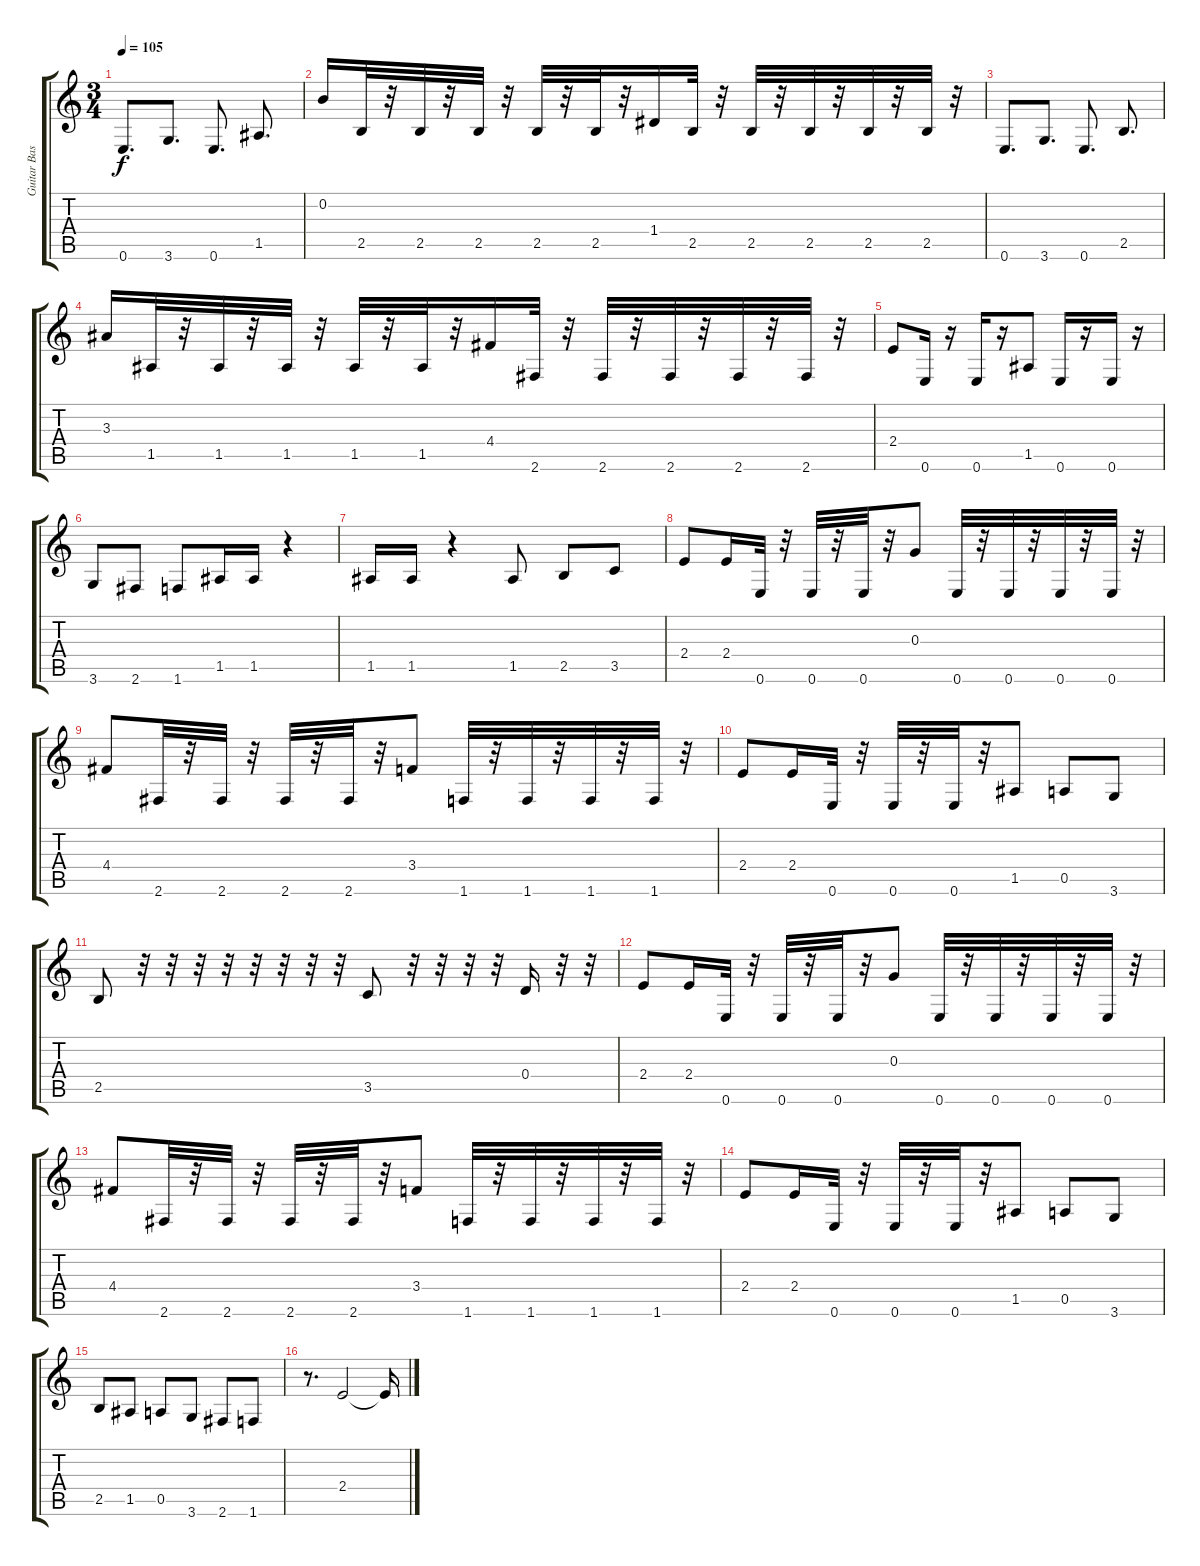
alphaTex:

\track ("Guitar Base" "Guitar Bas") {instrument overdrivenguitar}
\staff {score tabs}
\tuning (E4 B3 G3 D3 A2 E2) {hide}
\ts (3 4)
\tempo 105
\clef g2
\ks c
0.6.8{d dy f} 3.6.8{d} 0.6.8{d} 1.5.8{d} |
0.2.16 2.5.32 r.32 2.5.32 r.32 2.5.32 r.32 2.5.32 r.32 2.5.32 r.32 1.4.16 2.5.32 r.32 2.5.32 r.32 2.5.32 r.32 2.5.32 r.32 2.5.32 r.32 |
0.6.8{d} 3.6.8{d} 0.6.8{d} 2.5.8{d} |
3.3.16 1.5.32 r.32 1.5.32 r.32 1.5.32 r.32 1.5.32 r.32 1.5.32 r.32 4.4.16 2.6.32 r.32 2.6.32 r.32 2.6.32 r.32 2.6.32 r.32 2.6.32 r.32 |
2.4.8 0.6.16 r.16 0.6.16 r.16 1.5.8 0.6.16 r.16 0.6.16 r.16 |
3.6.8 2.6.8 1.6.8 1.5.16 1.5.16 r.4 |
1.5.16 1.5.16 r.4 1.5.8 2.5.8 3.5.8 |
2.4.8 2.4.16 0.6.32 r.32 0.6.32 r.32 0.6.32 r.32 0.3.8 0.6.32 r.32 0.6.32 r.32 0.6.32 r.32 0.6.32 r.32 |
4.4.8 2.6.32 r.32 2.6.32 r.32 2.6.32 r.32 2.6.32 r.32 3.4.8 1.6.32 r.32 1.6.32 r.32 1.6.32 r.32 1.6.32 r.32 |
2.4.8 2.4.16 0.6.32 r.32 0.6.32 r.32 0.6.32 r.32 1.5.8 0.5.8 3.6.8 |
2.5.8 r.32 r.32 r.32 r.32 r.32 r.32 r.32 r.32 3.5.8 r.32 r.32 r.32 r.32 0.4.16 r.32 r.32 |
2.4.8 2.4.16 0.6.32 r.32 0.6.32 r.32 0.6.32 r.32 0.3.8 0.6.32 r.32 0.6.32 r.32 0.6.32 r.32 0.6.32 r.32 |
4.4.8 2.6.32 r.32 2.6.32 r.32 2.6.32 r.32 2.6.32 r.32 3.4.8 1.6.32 r.32 1.6.32 r.32 1.6.32 r.32 1.6.32 r.32 |
2.4.8 2.4.16 0.6.32 r.32 0.6.32 r.32 0.6.32 r.32 1.5.8 0.5.8 3.6.8 |
2.5.8 1.5.8 0.5.8 3.6.8 2.6.8 1.6.8 |
r.8{d} 2.4.2 2.4{t}.16
